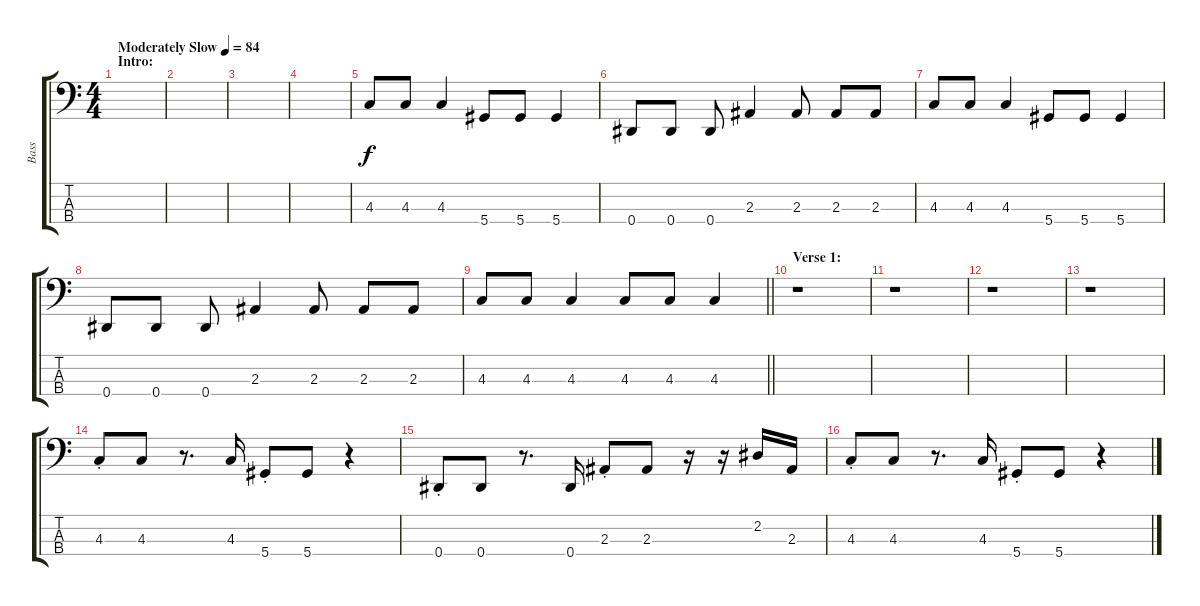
\track ("Bass" "Bass") {instrument electricbassfinger}
\staff {score tabs}
\tuning (Gb2 Db2 Ab1 Eb1) {hide}
\ts (4 4)
\section ("" "Intro:")
\tempo (84 "Moderately Slow")
\clef f4
\ks c
|
|
|
|
4.3.8 4.3.8 4.3.4 5.4.8 5.4.8 5.4.4 |
0.4.8 0.4.8 0.4.8 2.3.4 2.3.8 2.3.8 2.3.8 |
4.3.8 4.3.8 4.3.4{txt ""} 5.4.8 5.4.8 5.4.4 |
0.4.8 0.4.8 0.4.8 2.3.4 2.3.8 2.3.8 2.3.8 |
\barLineRight lightlight
4.3.8 4.3.8 4.3.4 4.3.8 4.3.8 4.3.4 |
\section ("" "Verse 1:")
r.1 |
r.1 |
r.1 |
r.1 |
4.3{st}.8 4.3.8 r.8{d} 4.3.16 5.4{st}.8 5.4.8 r.4 |
0.4{st}.8 0.4.8 r.8{d} 0.4.16 2.3{st}.8 2.3.8 r.16 r.16 2.2.16 2.3.16 |
4.3{st}.8 4.3.8 r.8{d} 4.3.16 5.4{st}.8 5.4.8 r.4
